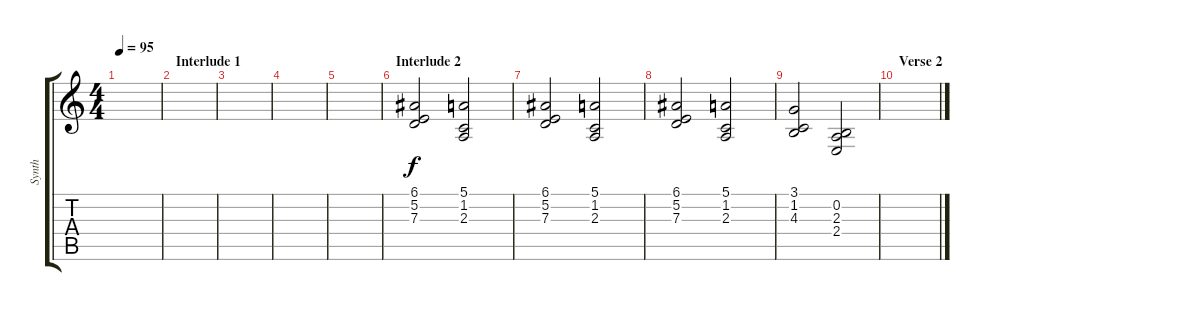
\track ("Synth" "Synth") {instrument lead8bassandlead}
\staff {score tabs}
\tuning (E4 B3 G3 D3 A2 E2) {hide}
\ts (4 4)
\tempo 95
\clef g2
\ks c
|
\section ("" "Interlude 1")
|
|
|
|
\section ("" "Interlude 2")
(6.1 5.2 7.3).2{volume 9 instrument lead8bassandlead} (5.1 1.2 2.3).2 |
(6.1 5.2 7.3).2 (5.1 1.2 2.3).2 |
(6.1 5.2 7.3).2 (5.1 1.2 2.3).2 |
(3.1 1.2 4.3).2 (0.2 2.3 2.4).2 |
\section ("" "Verse 2")
